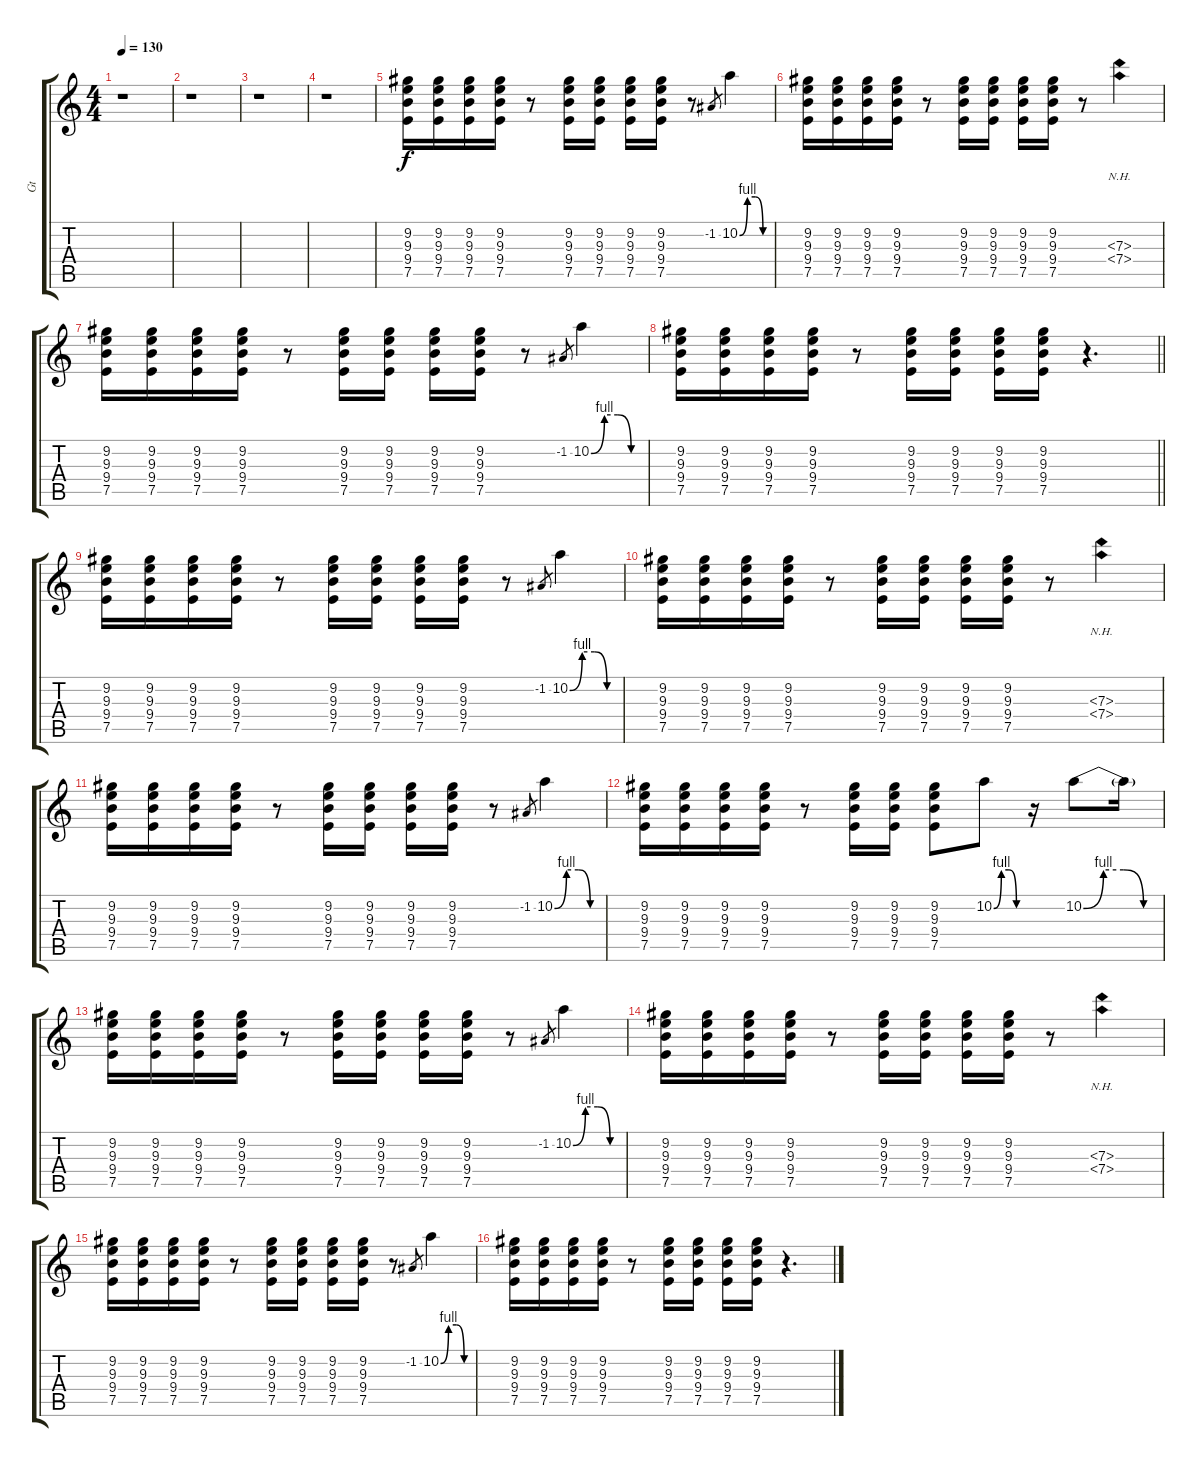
\track ("Gt" "Gt") {instrument distortionguitar}
\staff {score tabs}
\tuning (E4 B3 G3 D3 A2 E2) {hide}
\ts (4 4)
\tempo 130
\clef g2
\ks c
r.1{dy f instrument distortionguitar} |
r.1 |
r.1 |
r.1 |
(9.2 9.3 9.4 7.5).16 (9.2 9.3 9.4 7.5).16 (9.2 9.3 9.4 7.5).16 (9.2 9.3 9.4 7.5).16 r.8 (9.2 9.3 9.4 7.5).16 (9.2 9.3 9.4 7.5).16 (9.2 9.3 9.4 7.5).16 (9.2 9.3 9.4 7.5).16 r.8 -1.2.8{gr} 10.2{be (custom 0 0 15 4 30 4 45 0 60 0)}.4 |
(9.2 9.3 9.4 7.5).16 (9.2 9.3 9.4 7.5).16 (9.2 9.3 9.4 7.5).16 (9.2 9.3 9.4 7.5).16 r.8 (9.2 9.3 9.4 7.5).16 (9.2 9.3 9.4 7.5).16 (9.2 9.3 9.4 7.5).16 (9.2 9.3 9.4 7.5).16 r.8 (7.3{nh} 7.4{nh}).4 |
(9.2 9.3 9.4 7.5).16 (9.2 9.3 9.4 7.5).16 (9.2 9.3 9.4 7.5).16 (9.2 9.3 9.4 7.5).16 r.8 (9.2 9.3 9.4 7.5).16 (9.2 9.3 9.4 7.5).16 (9.2 9.3 9.4 7.5).16 (9.2 9.3 9.4 7.5).16 r.8 -1.2.8{gr} 10.2{be (custom 0 0 15 4 30 4 45 0 60 0)}.4 |
\barLineRight lightlight
(9.2 9.3 9.4 7.5).16 (9.2 9.3 9.4 7.5).16 (9.2 9.3 9.4 7.5).16 (9.2 9.3 9.4 7.5).16 r.8 (9.2 9.3 9.4 7.5).16 (9.2 9.3 9.4 7.5).16 (9.2 9.3 9.4 7.5).16 (9.2 9.3 9.4 7.5).16 r.4{d} |
(9.2 9.3 9.4 7.5).16 (9.2 9.3 9.4 7.5).16 (9.2 9.3 9.4 7.5).16 (9.2 9.3 9.4 7.5).16 r.8 (9.2 9.3 9.4 7.5).16 (9.2 9.3 9.4 7.5).16 (9.2 9.3 9.4 7.5).16 (9.2 9.3 9.4 7.5).16 r.8 -1.2.8{gr} 10.2{be (custom 0 0 15 4 30 4 45 0 60 0)}.4 |
(9.2 9.3 9.4 7.5).16 (9.2 9.3 9.4 7.5).16 (9.2 9.3 9.4 7.5).16 (9.2 9.3 9.4 7.5).16 r.8 (9.2 9.3 9.4 7.5).16 (9.2 9.3 9.4 7.5).16 (9.2 9.3 9.4 7.5).16 (9.2 9.3 9.4 7.5).16 r.8 (7.3{nh} 7.4{nh}).4 |
(9.2 9.3 9.4 7.5).16 (9.2 9.3 9.4 7.5).16 (9.2 9.3 9.4 7.5).16 (9.2 9.3 9.4 7.5).16 r.8 (9.2 9.3 9.4 7.5).16 (9.2 9.3 9.4 7.5).16 (9.2 9.3 9.4 7.5).16 (9.2 9.3 9.4 7.5).16 r.8 -1.2.8{gr} 10.2{be (custom 0 0 15 4 30 4 45 0 60 0)}.4 |
(9.2 9.3 9.4 7.5).16 (9.2 9.3 9.4 7.5).16 (9.2 9.3 9.4 7.5).16 (9.2 9.3 9.4 7.5).16 r.8 (9.2 9.3 9.4 7.5).16 (9.2 9.3 9.4 7.5).16 (9.2 9.3 9.4 7.5).8 10.2{be (custom 0 0 15 4 30 4 45 0 60 0)}.8 r.16 10.2{be (custom 0 0 15 4 30 4 45 0 60 0)}.8 10.2{t}.16 |
(9.2 9.3 9.4 7.5).16 (9.2 9.3 9.4 7.5).16 (9.2 9.3 9.4 7.5).16 (9.2 9.3 9.4 7.5).16 r.8 (9.2 9.3 9.4 7.5).16 (9.2 9.3 9.4 7.5).16 (9.2 9.3 9.4 7.5).16 (9.2 9.3 9.4 7.5).16 r.8 -1.2.8{gr} 10.2{be (custom 0 0 15 4 30 4 45 0 60 0)}.4 |
(9.2 9.3 9.4 7.5).16 (9.2 9.3 9.4 7.5).16 (9.2 9.3 9.4 7.5).16 (9.2 9.3 9.4 7.5).16 r.8 (9.2 9.3 9.4 7.5).16 (9.2 9.3 9.4 7.5).16 (9.2 9.3 9.4 7.5).16 (9.2 9.3 9.4 7.5).16 r.8 (7.3{nh} 7.4{nh}).4 |
(9.2 9.3 9.4 7.5).16 (9.2 9.3 9.4 7.5).16 (9.2 9.3 9.4 7.5).16 (9.2 9.3 9.4 7.5).16 r.8 (9.2 9.3 9.4 7.5).16 (9.2 9.3 9.4 7.5).16 (9.2 9.3 9.4 7.5).16 (9.2 9.3 9.4 7.5).16 r.8 -1.2.8{gr} 10.2{be (custom 0 0 15 4 30 4 45 0 60 0)}.4 |
(9.2 9.3 9.4 7.5).16 (9.2 9.3 9.4 7.5).16 (9.2 9.3 9.4 7.5).16 (9.2 9.3 9.4 7.5).16 r.8 (9.2 9.3 9.4 7.5).16 (9.2 9.3 9.4 7.5).16 (9.2 9.3 9.4 7.5).16 (9.2 9.3 9.4 7.5).16 r.4{d}
